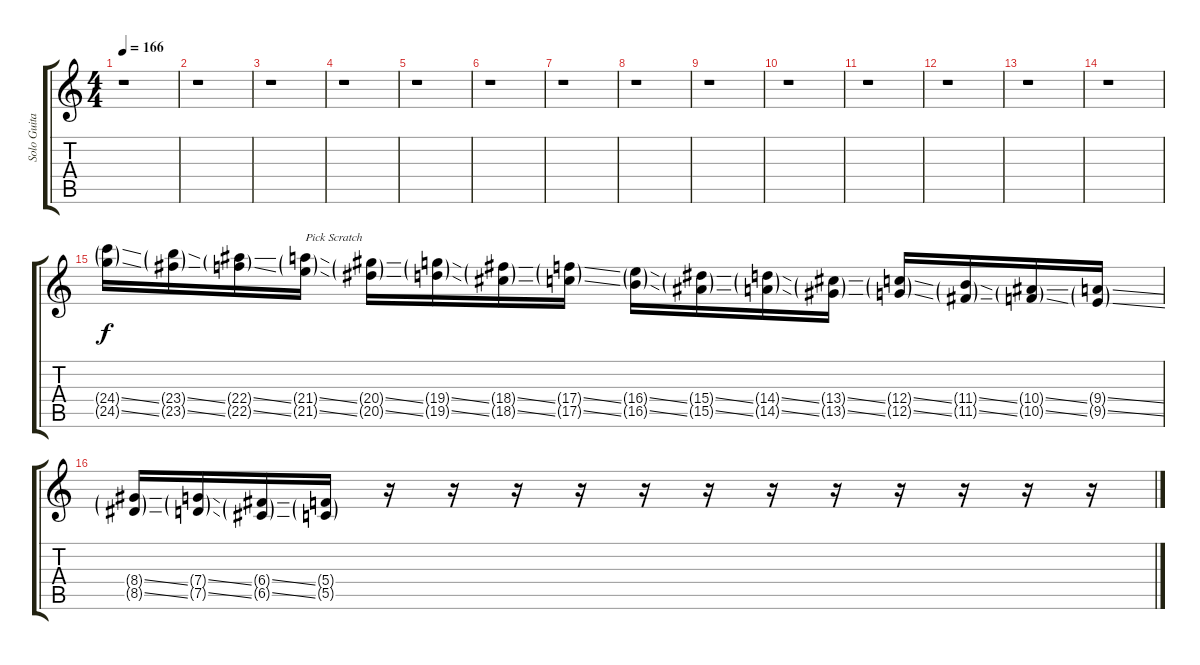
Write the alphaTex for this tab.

\track ("Solo Guitar" "Solo Guita") {instrument distortionguitar}
\staff {score tabs}
\tuning (D4 A3 F3 C3 G2 C2) {hide}
\ts (4 4)
\tempo 166
\clef g2
\ks c
r.1{dy f} |
r.1 |
r.1 |
r.1 |
r.1 |
r.1 |
r.1 |
r.1 |
r.1 |
r.1 |
r.1 |
r.1 |
r.1 |
r.1 |
(24.4{ss g} 24.5{ss g}).16 (23.4{ss g} 23.5{ss g}).16 (22.4{ss g} 22.5{ss g}).16 (21.4{ss g} 21.5{ss g}).16{txt "Pick Scratch "} (20.4{ss g} 20.5{ss g}).16 (19.4{ss g} 19.5{ss g}).16 (18.4{ss g} 18.5{ss g}).16 (17.4{ss g} 17.5{ss g}).16 (16.4{ss g} 16.5{ss g}).16 (15.4{ss g} 15.5{ss g}).16 (14.4{ss g} 14.5{ss g}).16 (13.4{ss g} 13.5{ss g}).16 (12.4{ss g} 12.5{ss g}).16 (11.4{ss g} 11.5{ss g}).16 (10.4{ss g} 10.5{ss g}).16 (9.4{ss g} 9.5{ss g}).16 |
(8.4{ss g} 8.5{ss g}).16 (7.4{ss g} 7.5{ss g}).16 (6.4{ss g} 6.5{ss g}).16 (5.4{g} 5.5{g}).16 r.16 r.16 r.16 r.16 r.16 r.16 r.16 r.16 r.16 r.16 r.16 r.16
